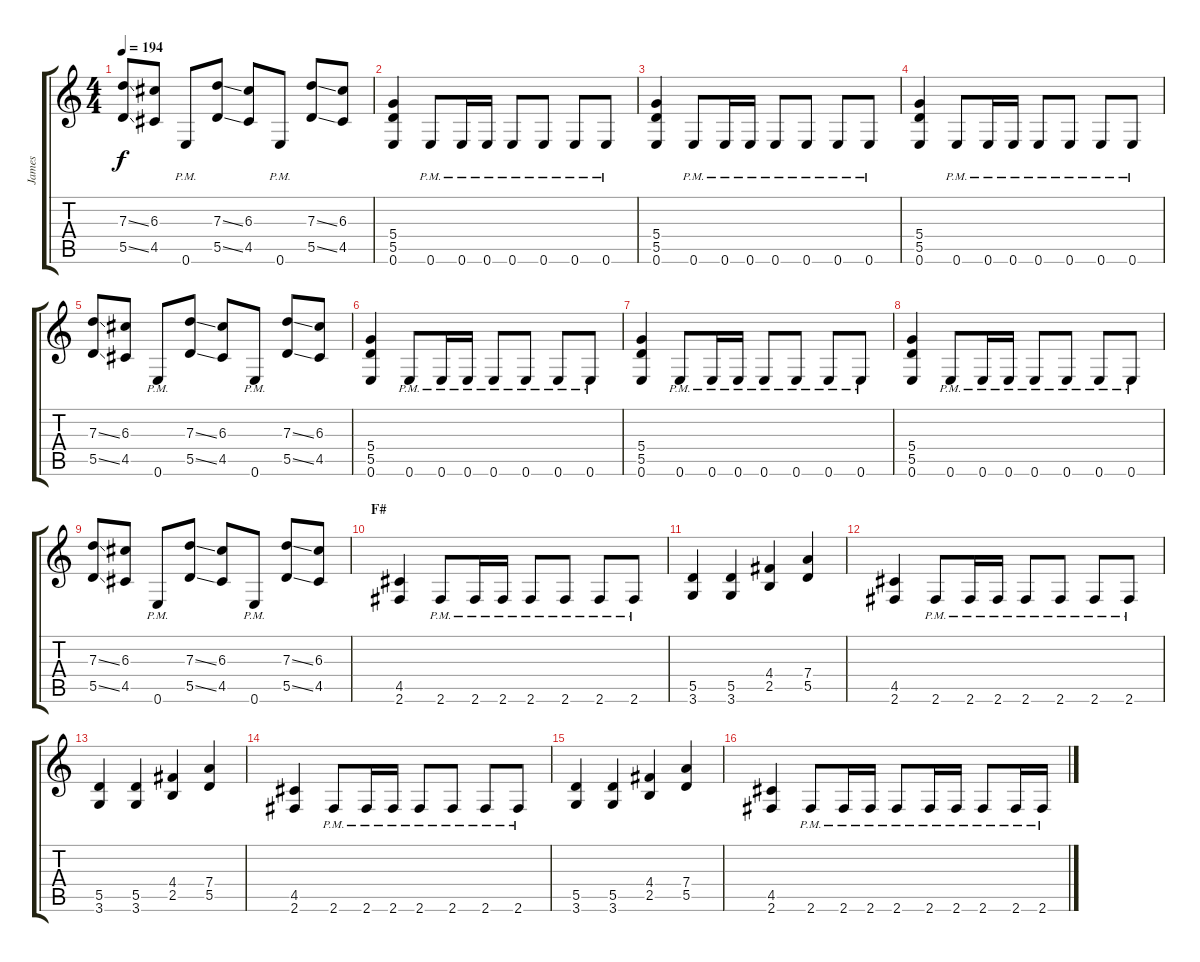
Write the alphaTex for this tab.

\track ("James" "James") {instrument overdrivenguitar}
\staff {score tabs}
\tuning (E4 B3 G3 D3 A2 E2) {hide}
\ts (4 4)
\tempo 194
\clef g2
\ks c
(7.3{ss} 5.5{ss}).8{dy f} (6.3 4.5).8 0.6{pm}.8 (7.3{ss} 5.5{ss}).8 (6.3 4.5).8 0.6{pm}.8 (7.3{ss} 5.5{ss}).8 (6.3 4.5).8 |
(5.4 5.5 0.6).4 0.6{pm}.8 0.6{pm}.16 0.6{pm}.16 0.6{pm}.8 0.6{pm}.8 0.6{pm}.8 0.6{pm}.8 |
(5.4 5.5 0.6).4 0.6{pm}.8 0.6{pm}.16 0.6{pm}.16 0.6{pm}.8 0.6{pm}.8 0.6{pm}.8 0.6{pm}.8 |
(5.4 5.5 0.6).4 0.6{pm}.8 0.6{pm}.16 0.6{pm}.16 0.6{pm}.8 0.6{pm}.8 0.6{pm}.8 0.6{pm}.8 |
(7.3{ss} 5.5{ss}).8 (6.3 4.5).8 0.6{pm}.8 (7.3{ss} 5.5{ss}).8 (6.3 4.5).8 0.6{pm}.8 (7.3{ss} 5.5{ss}).8 (6.3 4.5).8 |
(5.4 5.5 0.6).4 0.6{pm}.8 0.6{pm}.16 0.6{pm}.16 0.6{pm}.8 0.6{pm}.8 0.6{pm}.8 0.6{pm}.8 |
(5.4 5.5 0.6).4 0.6{pm}.8 0.6{pm}.16 0.6{pm}.16 0.6{pm}.8 0.6{pm}.8 0.6{pm}.8 0.6{pm}.8 |
(5.4 5.5 0.6).4 0.6{pm}.8 0.6{pm}.16 0.6{pm}.16 0.6{pm}.8 0.6{pm}.8 0.6{pm}.8 0.6{pm}.8 |
(7.3{ss} 5.5{ss}).8 (6.3 4.5).8 0.6{pm}.8 (7.3{ss} 5.5{ss}).8 (6.3 4.5).8 0.6{pm}.8 (7.3{ss} 5.5{ss}).8 (6.3 4.5).8 |
\section ("" "F#")
(4.5 2.6).4 2.6{pm}.8 2.6{pm}.16 2.6{pm}.16 2.6{pm}.8 2.6{pm}.8 2.6{pm}.8 2.6{pm}.8 |
(5.5 3.6).4 (5.5 3.6).4 (4.4 2.5).4 (7.4 5.5).4 |
(4.5 2.6).4 2.6{pm}.8 2.6{pm}.16 2.6{pm}.16 2.6{pm}.8 2.6{pm}.8 2.6{pm}.8 2.6{pm}.8 |
(5.5 3.6).4 (5.5 3.6).4 (4.4 2.5).4 (7.4 5.5).4 |
(4.5 2.6).4 2.6{pm}.8 2.6{pm}.16 2.6{pm}.16 2.6{pm}.8 2.6{pm}.8 2.6{pm}.8 2.6{pm}.8 |
(5.5 3.6).4 (5.5 3.6).4 (4.4 2.5).4 (7.4 5.5).4 |
(4.5 2.6).4 2.6{pm}.8 2.6{pm}.16 2.6{pm}.16 2.6{pm}.8 2.6{pm}.16 2.6{pm}.16 2.6{pm}.8 2.6{pm}.16 2.6{pm}.16
